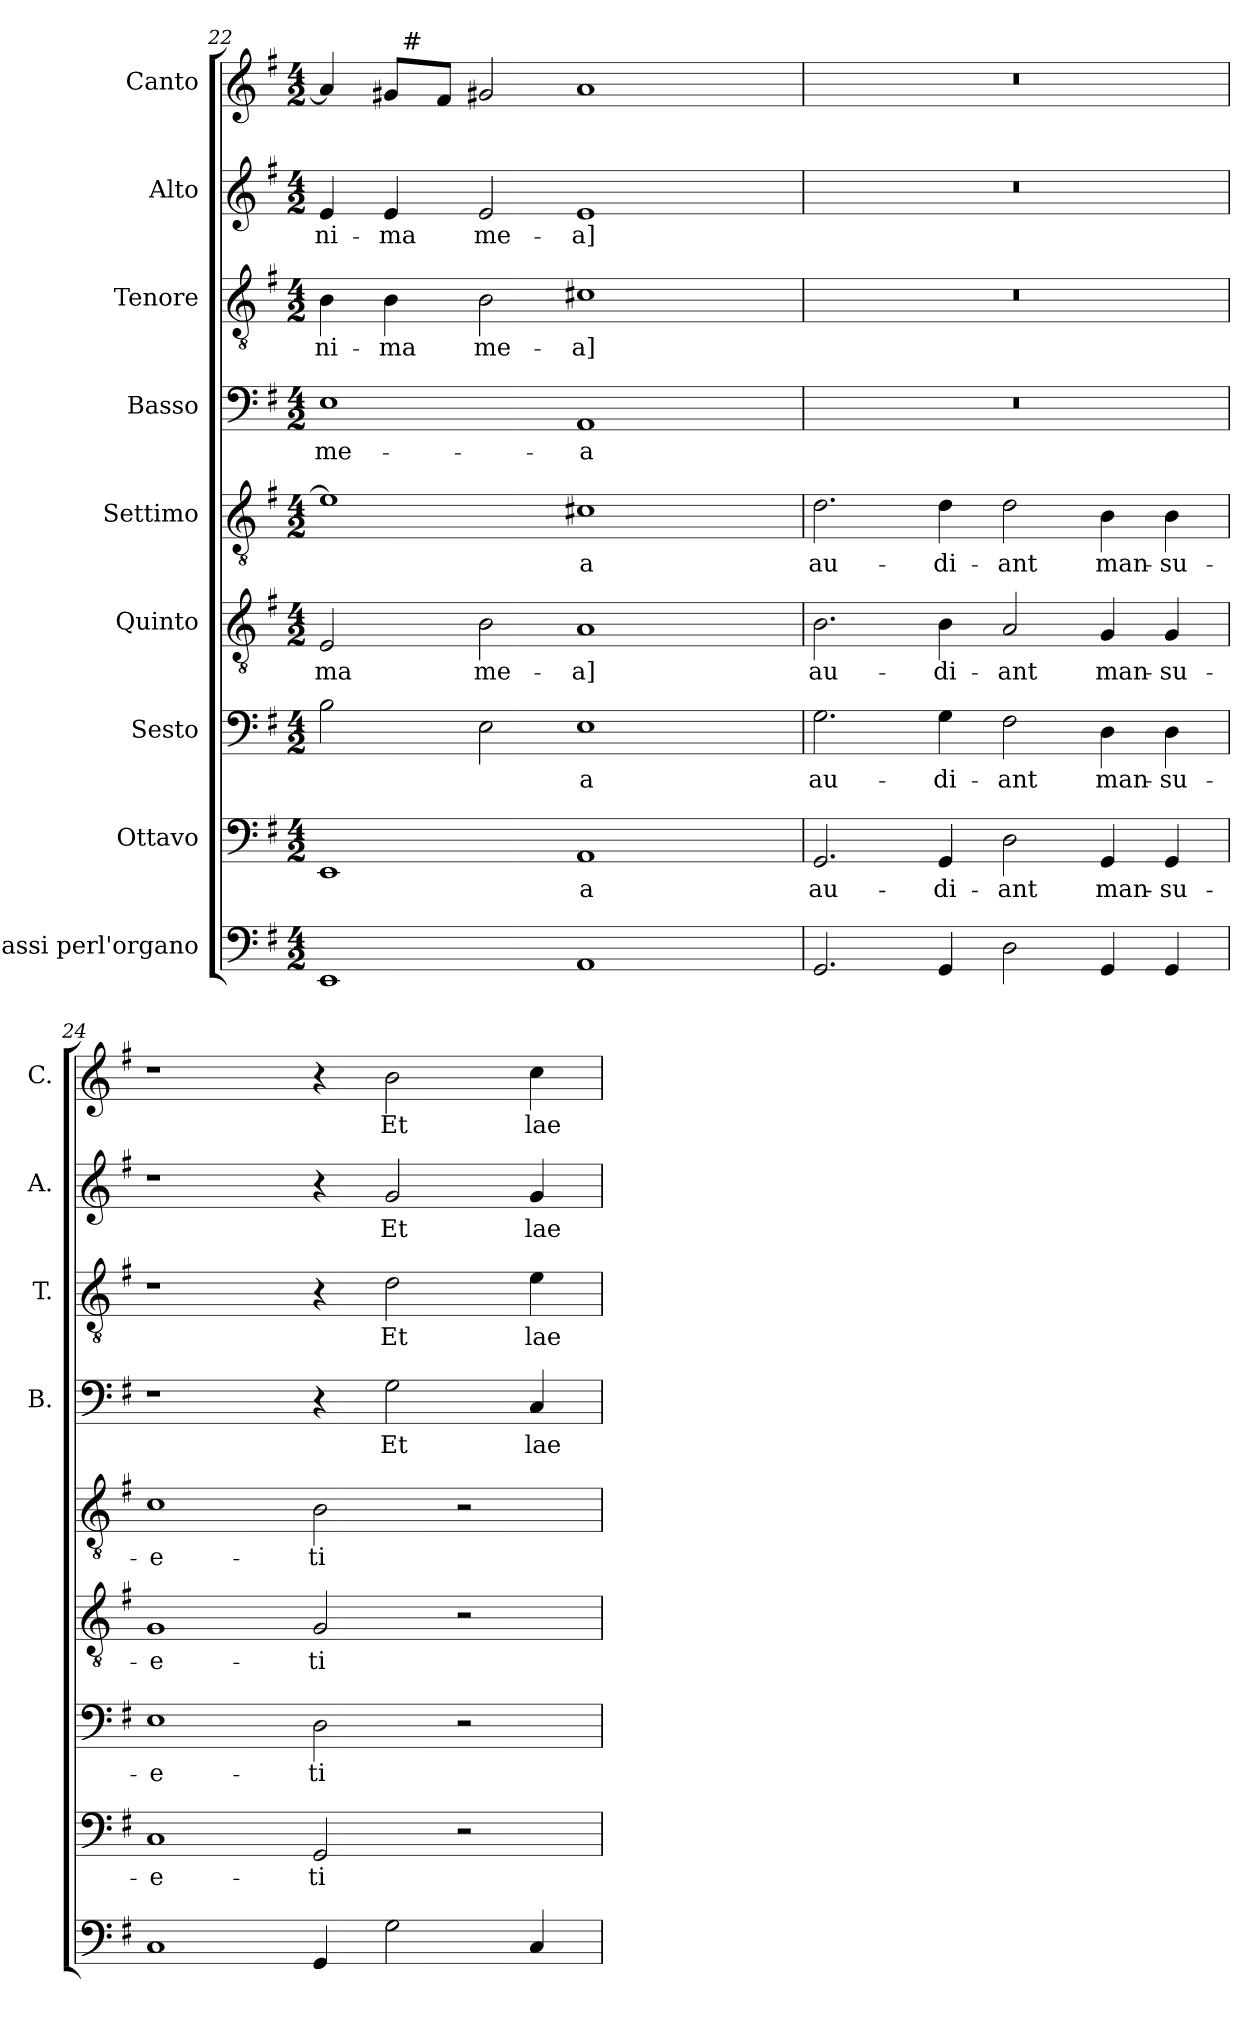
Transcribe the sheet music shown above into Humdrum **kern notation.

**kern	**kern	**text	**kern	**text	**kern	**text	**kern	**text	**kern	**text	**kern	**text	**kern	**text	**kern	**text
*part9	*part8	*part8	*part7	*part7	*part6	*part6	*part5	*part5	*part4	*part4	*part3	*part3	*part2	*part2	*part1	*part1
*staff9	*staff8	*staff8	*staff7	*staff7	*staff6	*staff6	*staff5	*staff5	*staff4	*staff4	*staff3	*staff3	*staff2	*staff2	*staff1	*staff1
*I"Bassi perl'organo	*I"Ottavo	*	*I"Sesto	*	*I"Quinto	*	*I"Settimo	*	*I"Basso	*	*I"Tenore	*	*I"Alto	*	*I"Canto	*
*	*	*	*	*	*	*	*	*	*I'B.	*	*I'T.	*	*I'A.	*	*I'C.	*
!!LO:PB:g=z
*clefF4	*clefF4	*	*clefF4	*	*clefGv2	*	*clefGv2	*	*clefF4	*	*clefGv2	*	*clefG2	*	*clefG2	*
*	*	*	*	*	*ITrd7c12	*	*ITrd7c12	*	*	*	*ITrd7c12	*	*	*	*	*
*k[f#]	*k[f#]	*	*k[f#]	*	*k[f#]	*	*k[f#]	*	*k[f#]	*	*k[f#]	*	*k[f#]	*	*k[f#]	*
*G:	*G:	*	*G:	*	*G:	*	*G:	*	*G:	*	*G:	*	*G:	*	*G:	*
*M4/2	*M4/2	*	*M4/2	*	*M4/2	*	*M4/2	*	*M4/2	*	*M4/2	*	*M4/2	*	*M4/2	*
=22	=22	=22	=22	=22	=22	=22	=22	=22	=22	=22	=22	=22	=22	=22	=22	=22
!	!	!	!	!	!	!LO:LY:b	!	!	!	!LO:LY:b	!	!LO:LY:b	!	!LO:LY:b	!	!
*	*	*	*	*	*	*	*	*	*	*	*	*	*	*	*^	*
1EE	1EE	.	2B\	.	2EE/	-ma	1E]	.	1E	me-	4BB\	-ni-	4e/	-ni-	4a/]	4ryy	.
!	!	!	!	!	!	!	!	!	!	!	!	!LO:LY:b	!	!LO:LY:b	!	!	!
.	.	.	.	.	.	.	.	.	.	.	4BB\	-ma	4e/	-ma	8g#/L	32ryy	.
!	!	!	!	!	!	!	!	!	!	!	!	!	!	!	!	!LO:TX:a:t=#	!
.	.	.	.	.	.	.	.	.	.	.	.	.	.	.	.	1ryy	.
.	.	.	.	.	.	.	.	.	.	.	.	.	.	.	8f#/J	.	.
!	!	!	!	!	!	!LO:LY:b	!	!	!	!	!	!LO:LY:b	!	!LO:LY:b	!	!	!
.	.	.	2E\	.	2BB\	me-	.	.	.	.	2BB\	me-	2e/	me-	2g#X/	.	.
!	!	!LO:LY:b	!	!LO:LY:b	!	!LO:LY:b	!	!LO:LY:b	!	!LO:LY:b	!	!LO:LY:b	!	!LO:LY:b	!	!	!
1AA	1AA	-a	1E	-a	1AA	-a]	1C#X	-a	1AA	-a	1C#X	-a]	1e	-a]	1a	.	.
.	.	.	.	.	.	.	.	.	.	.	.	.	.	.	.	2ryy	.
.	.	.	.	.	.	.	.	.	.	.	.	.	.	.	.	8..ryy	.
=23	=23	=23	=23	=23	=23	=23	=23	=23	=23	=23	=23	=23	=23	=23	=23	=23	=23
!	!	!LO:LY:b	!	!LO:LY:b	!	!LO:LY:b	!	!LO:LY:b	!LO:N:vis=1	!	!LO:N:vis=1	!	!LO:N:vis=1	!	!LO:N:vis=1	!	!
*	*	*	*	*	*	*	*	*	*	*	*	*	*	*	*v	*v	*
2.GG/	2.GG/	au-	2.G\	au-	2.BB\	au-	2.D\	au-	0r	.	0r	.	0r	.	0r	.
!	!	!LO:LY:b	!	!LO:LY:b	!	!LO:LY:b	!	!LO:LY:b	!	!	!	!	!	!	!	!
4GG/	4GG/	-di-	4G\	-di-	4BB\	-di-	4D\	-di-	.	.	.	.	.	.	.	.
!	!	!LO:LY:b	!	!LO:LY:b	!	!LO:LY:b	!	!LO:LY:b	!	!	!	!	!	!	!	!
2D\	2D\	-ant	2F#\	-ant	2AA/	-ant	2D\	-ant	.	.	.	.	.	.	.	.
!	!	!LO:LY:b	!	!LO:LY:b	!	!LO:LY:b	!	!LO:LY:b	!	!	!	!	!	!	!	!
4GG/	4GG/	man-	4D\	man-	4GG/	man-	4BB\	man-	.	.	.	.	.	.	.	.
!	!	!LO:LY:b	!	!LO:LY:b	!	!LO:LY:b	!	!LO:LY:b	!	!	!	!	!	!	!	!
4GG/	4GG/	-su-	4D\	-su-	4GG/	-su-	4BB\	-su-	.	.	.	.	.	.	.	.
=24	=24	=24	=24	=24	=24	=24	=24	=24	=24	=24	=24	=24	=24	=24	=24	=24
!	!	!LO:LY:b	!	!LO:LY:b	!	!LO:LY:b	!	!LO:LY:b	!	!	!	!	!	!	!	!
1C	1C	-e-	1E	-e-	1GG	-e-	1C	-e-	1r	.	1r	.	1r	.	1r	.
!	!	!LO:LY:b	!	!LO:LY:b	!	!LO:LY:b	!	!LO:LY:b	!	!	!	!	!	!	!	!
4GG/	2GG/	-ti	2D\	-ti	2GG/	-ti	2BB\	-ti	4r	.	4r	.	4r	.	4r	.
!	!	!	!	!	!	!	!	!	!	!LO:LY:b	!	!LO:LY:b	!	!LO:LY:b	!	!LO:LY:b
2G\	.	.	.	.	.	.	.	.	2G\	Et	2D\	Et	2g/	Et	2b\	Et
.	2r	.	2r	.	2r	.	2r	.	.	.	.	.	.	.	.	.
!	!	!	!	!	!	!	!	!	!	!LO:LY:b	!	!LO:LY:b	!	!LO:LY:b	!	!LO:LY:b
4C/	.	.	.	.	.	.	.	.	4C/	lae-	4E\	lae-	4g/	lae-	4cc\	lae-
=	=	=	=	=	=	=	=	=	=	=	=	=	=	=	=	=
*-	*-	*-	*-	*-	*-	*-	*-	*-	*-	*-	*-	*-	*-	*-	*-	*-
